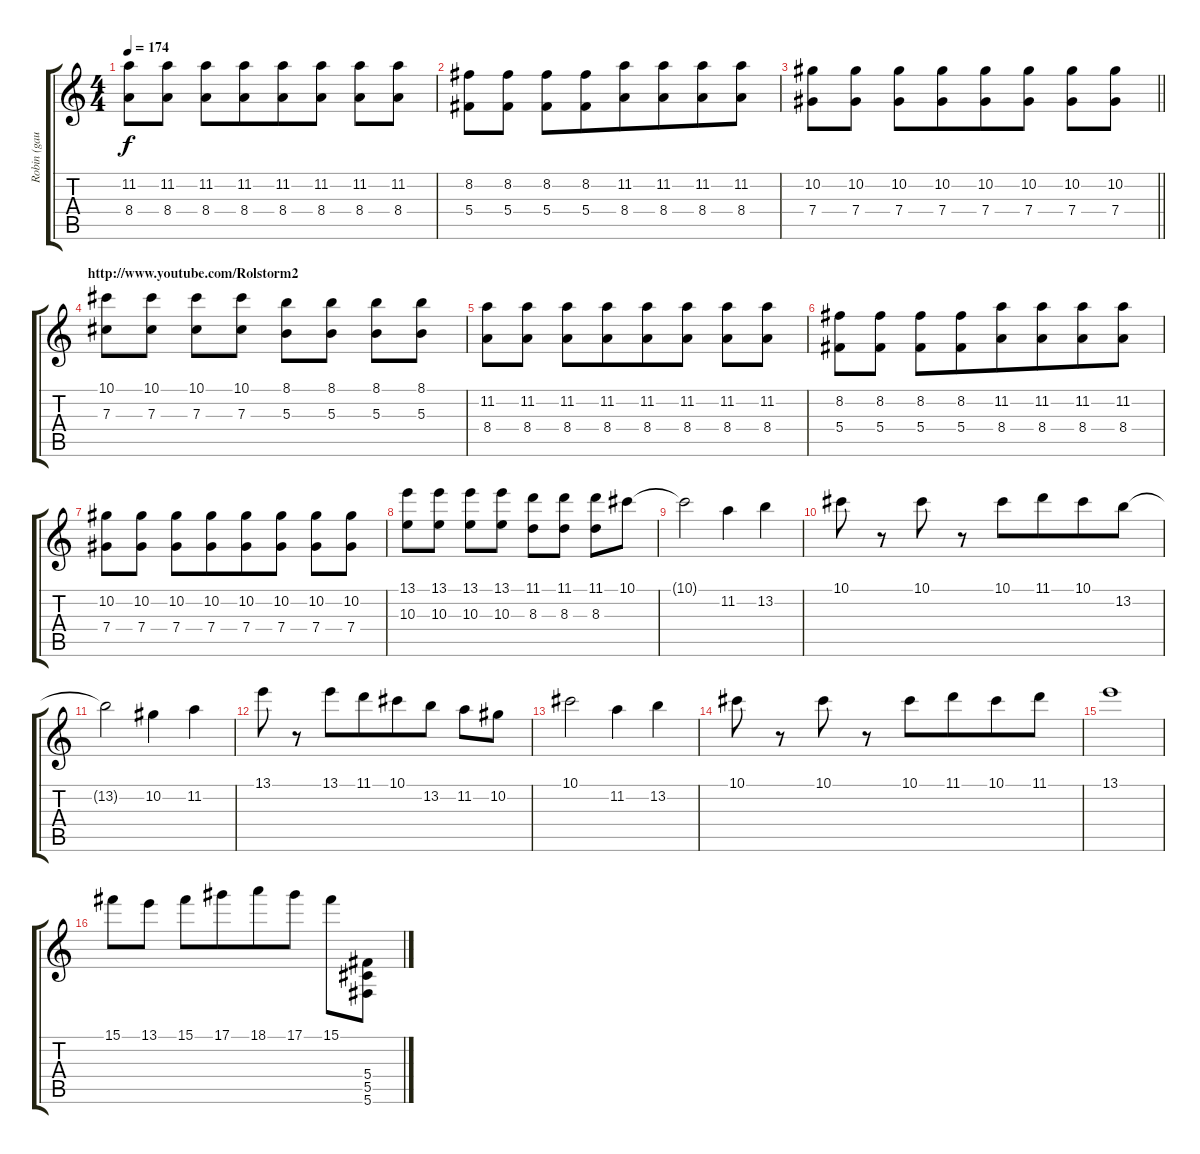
\track ("Robin (gauche)" "Robin (gau") {solo instrument distortionguitar}
\staff {score tabs}
\tuning (Eb4 Bb3 Gb3 Db3 Ab2 Db2) {hide}
\ts (4 4)
\tempo 174
\clef g2
\ks c
(11.2 8.4).8{dy f beam merge} (11.2 8.4).8 (11.2 8.4).8 (11.2 8.4).8{beam merge} (11.2 8.4).8{beam merge} (11.2 8.4).8 (11.2 8.4).8 (11.2 8.4).8 |
(8.2 5.4).8{beam merge} (8.2 5.4).8 (8.2 5.4).8 (8.2 5.4).8{beam merge} (11.2 8.4).8{beam merge} (11.2 8.4).8{beam merge} (11.2 8.4).8{beam merge} (11.2 8.4).8 |
\barLineRight lightlight
(10.2 7.4).8 (10.2 7.4).8 (10.2 7.4).8 (10.2 7.4).8{beam merge} (10.2 7.4).8{beam merge} (10.2 7.4).8 (10.2 7.4).8{beam merge} (10.2 7.4).8 |
\section ("" "http://www.youtube.com/Rolstorm2")
(10.1 7.3).8 (10.1 7.3).8 (10.1 7.3).8 (10.1 7.3).8 (8.1 5.3).8 (8.1 5.3).8 (8.1 5.3).8 (8.1 5.3).8 |
(11.2 8.4).8{beam merge} (11.2 8.4).8 (11.2 8.4).8 (11.2 8.4).8{beam merge} (11.2 8.4).8{beam merge} (11.2 8.4).8 (11.2 8.4).8 (11.2 8.4).8 |
(8.2 5.4).8{beam merge} (8.2 5.4).8 (8.2 5.4).8 (8.2 5.4).8{beam merge} (11.2 8.4).8{beam merge} (11.2 8.4).8{beam merge} (11.2 8.4).8{beam merge} (11.2 8.4).8 |
(10.2 7.4).8 (10.2 7.4).8 (10.2 7.4).8 (10.2 7.4).8{beam merge} (10.2 7.4).8{beam merge} (10.2 7.4).8 (10.2 7.4).8{beam merge} (10.2 7.4).8 |
(13.1 10.3).8 (13.1 10.3).8 (13.1 10.3).8 (13.1 10.3).8 (11.1 8.3).8 (11.1 8.3).8 (11.1 8.3).8{beam merge} 10.1.8 |
10.1{t}.2{beam merge} 11.2.4 13.2.4 |
10.1.8 r.8 10.1.8 r.8 10.1.8 11.1.8{beam merge} 10.1.8{beam merge} 13.2.8 |
13.2{t}.2{beam merge} 10.2.4 11.2.4 |
13.1.8 r.8 13.1.8 11.1.8{beam merge} 10.1.8 13.2.8 11.2.8 10.2.8 |
10.1.2{beam merge} 11.2.4 13.2.4 |
10.1.8 r.8 10.1.8 r.8 10.1.8 11.1.8{beam merge} 10.1.8{beam merge} 11.1.8 |
13.1.1 |
15.1.8 13.1.8 15.1.8 17.1.8{beam merge} 18.1.8 17.1.8 15.1.8 (5.4 5.5 5.6).8
